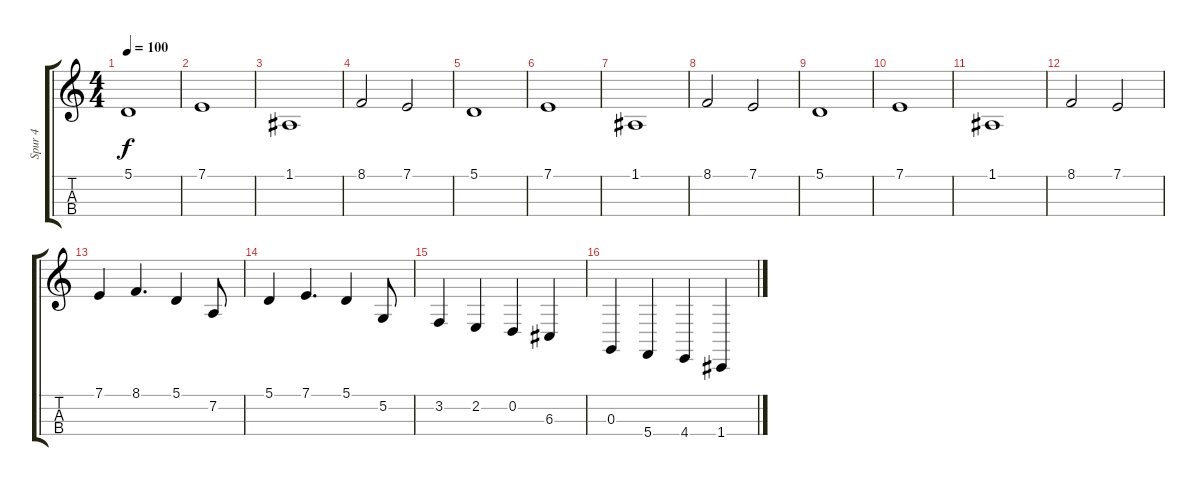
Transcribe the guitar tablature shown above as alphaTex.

\track ("Spur 4" "Spur 4") {instrument stringensemble1}
\staff {score tabs}
\tuning (A3 D3 G2 C2) {hide}
\ts (4 4)
\tempo 100
\clef g2
\ks c
5.1.1{dy f} |
7.1.1 |
1.1.1 |
8.1.2 7.1.2 |
5.1.1 |
7.1.1 |
1.1.1 |
8.1.2 7.1.2 |
5.1.1 |
7.1.1 |
1.1.1 |
8.1.2 7.1.2 |
7.1.4 8.1.4{d} 5.1.4 7.2.8 |
5.1.4 7.1.4{d} 5.1.4 5.2.8 |
3.2.4 2.2.4 0.2.4 6.3.4 |
0.3.4 5.4.4 4.4.4 1.4.4
